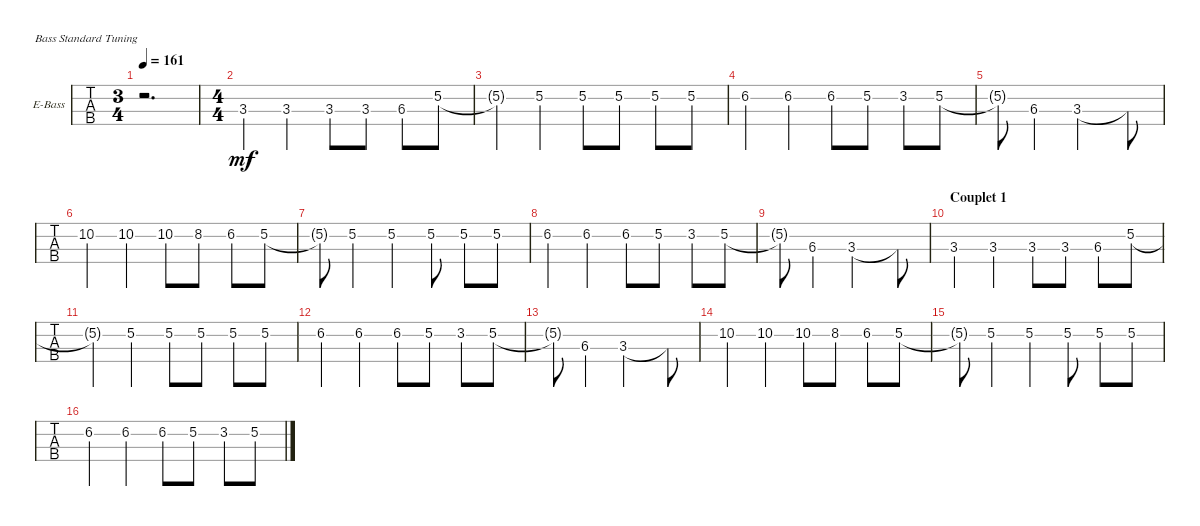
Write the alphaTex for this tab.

\defaultSystemsLayout 4
\bracketExtendMode groupsimilarinstruments
\firstSystemTrackNameOrientation horizontal
\otherSystemsTrackNameOrientation horizontal
\chordDiagramsInScore
\track ("Basse" "E-Bass") {instrument electricbassfinger}
\staff {tabs}
\tuning (G2 D2 A1 E1)
\ts (3 4)
\tempo 161
\clef f4
\ks c
r.2{d dy mf instrument electricbassfinger} |
\ts (4 4)
3.3.4 3.3.4 3.3.8 3.3.8 6.3.8 5.2.8 |
5.2{t}.4 5.2.4 5.2.8 5.2.8 5.2.8 5.2.8 |
6.2.4 6.2.4 6.2.8 5.2.8 3.2.8 5.2.8 |
5.2{t}.8 6.3.4 3.3.2 3.3{t}.8 |
10.2.4 10.2.4 10.2.8 8.2.8 6.2.8 5.2.8 |
5.2{t}.8 5.2.4 5.2.4 5.2.8 5.2.8 5.2.8 |
6.2.4 6.2.4 6.2.8 5.2.8 3.2.8 5.2.8 |
5.2{t}.8 6.3.4 3.3.2 3.3{t}.8 |
\section ("" "Couplet 1")
3.3.4 3.3.4 3.3.8 3.3.8 6.3.8 5.2.8 |
5.2{t}.4 5.2.4 5.2.8 5.2.8 5.2.8 5.2.8 |
6.2.4 6.2.4 6.2.8 5.2.8 3.2.8 5.2.8 |
5.2{t}.8 6.3.4 3.3.2 3.3{t}.8 |
10.2.4 10.2.4 10.2.8 8.2.8 6.2.8 5.2.8 |
5.2{t}.8 5.2.4 5.2.4 5.2.8 5.2.8 5.2.8 |
6.2.4 6.2.4 6.2.8 5.2.8 3.2.8 5.2.8
